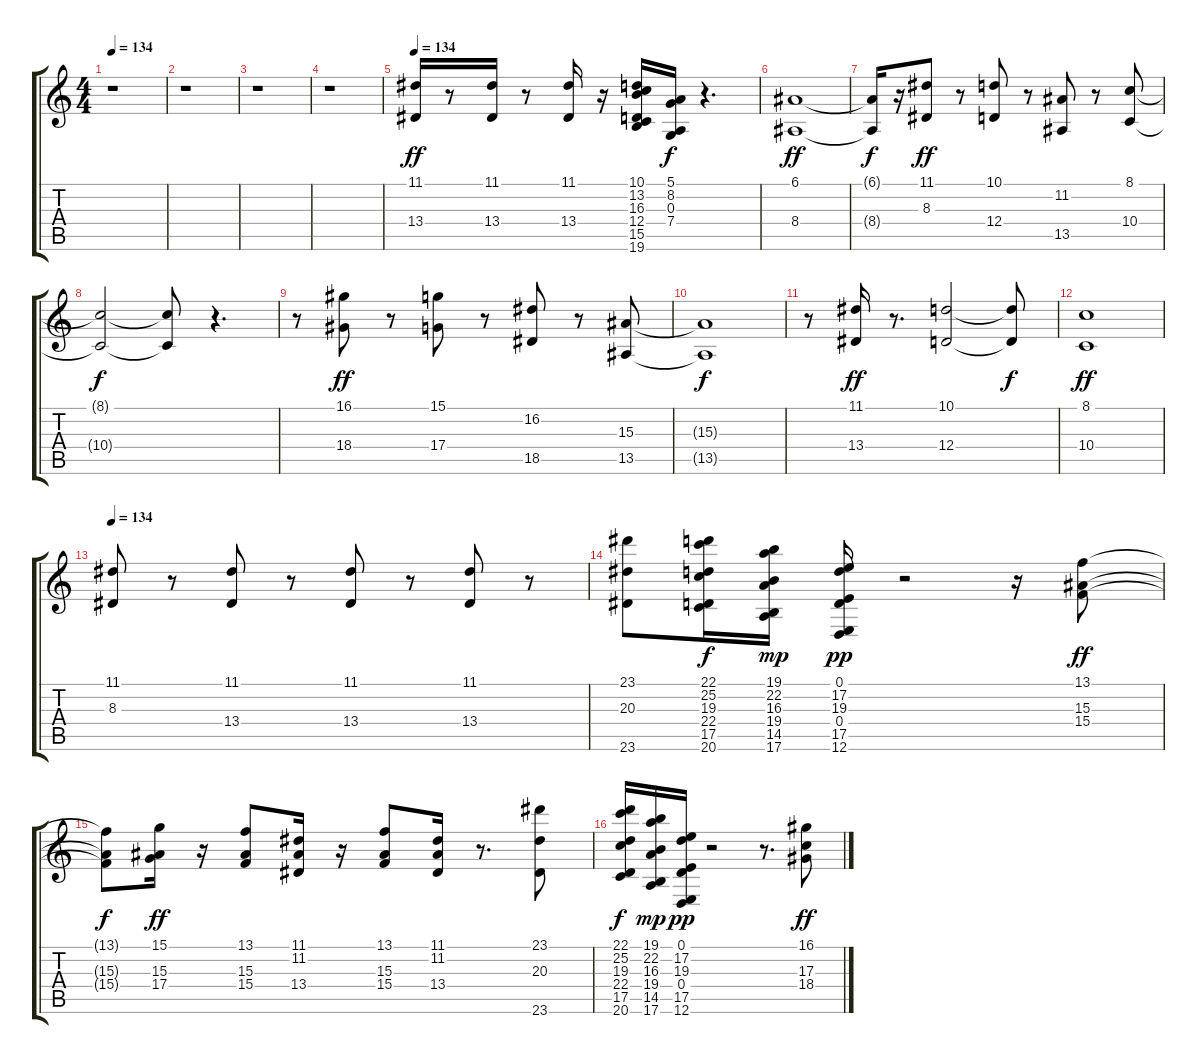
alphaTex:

\track "" {instrument brasssection}
\staff {score tabs}
\tuning (E4 B3 G3 D3 A2 E2) {hide}
\ts (4 4)
\tempo 134
\clef g2
\ks c
r.1{dy ff} |
r.1 |
r.1 |
r.1 |
\tempo 134
(11.1 13.4).16 r.8 (11.1 13.4).16 r.8 (11.1 13.4).16 r.16 (10.1 13.2 16.3 12.4 15.5 19.6).16 (5.1 8.2 0.3 7.4).16{dy f} r.4{d} |
(6.1 8.4).1{dy ff} |
(6.1{t} 8.4{t}).16{dy f} r.16 (11.1 8.3).8{dy ff} r.8 (10.1 12.4).8 r.8 (11.2 13.5).8 r.8 (8.1 10.4).8 |
(8.1{t} 10.4{t}).2{dy f} (8.1{t} 10.4{t}).8 r.4{d} |
r.8 (16.1 18.4).8{dy ff} r.8 (15.1 17.4).8 r.8 (16.2 18.5).8 r.8 (15.3 13.5).8 |
(15.3{t} 13.5{t}).1{dy f} |
r.8 (11.1 13.4).16{dy ff} r.8{d} (10.1 12.4).2 (10.1{t} 12.4{t}).8{dy f} |
(8.1 10.4).1{dy ff} |
\tempo 134
(11.1 8.3).8 r.8 (11.1 13.4).8 r.8 (11.1 13.4).8 r.8 (11.1 13.4).8 r.8 |
(23.1 20.3 23.6).8 (22.1 25.2 19.3 22.4 17.5 20.6).16{dy f} (19.1 22.2 16.3 19.4 14.5 17.6).16{dy mp} (0.1 17.2 19.3 0.4 17.5 12.6).16{dy pp} r.2 r.16 (13.1 15.3 15.4).8{dy ff} |
(13.1{t} 15.3{t} 15.4{t}).8{dy f} (15.1 15.3 17.4).16{dy ff} r.16 (13.1 15.3 15.4).8 (11.1 11.2 13.4).16 r.16 (13.1 15.3 15.4).8 (11.1 11.2 13.4).16 r.8{d} (23.1 20.3 23.6).8 |
(22.1 25.2 19.3 22.4 17.5 20.6).16{dy f} (19.1 22.2 16.3 19.4 14.5 17.6).16{dy mp} (0.1 17.2 19.3 0.4 17.5 12.6).16{dy pp} r.2 r.8{d} (16.1 17.3 18.4).8{dy ff}
